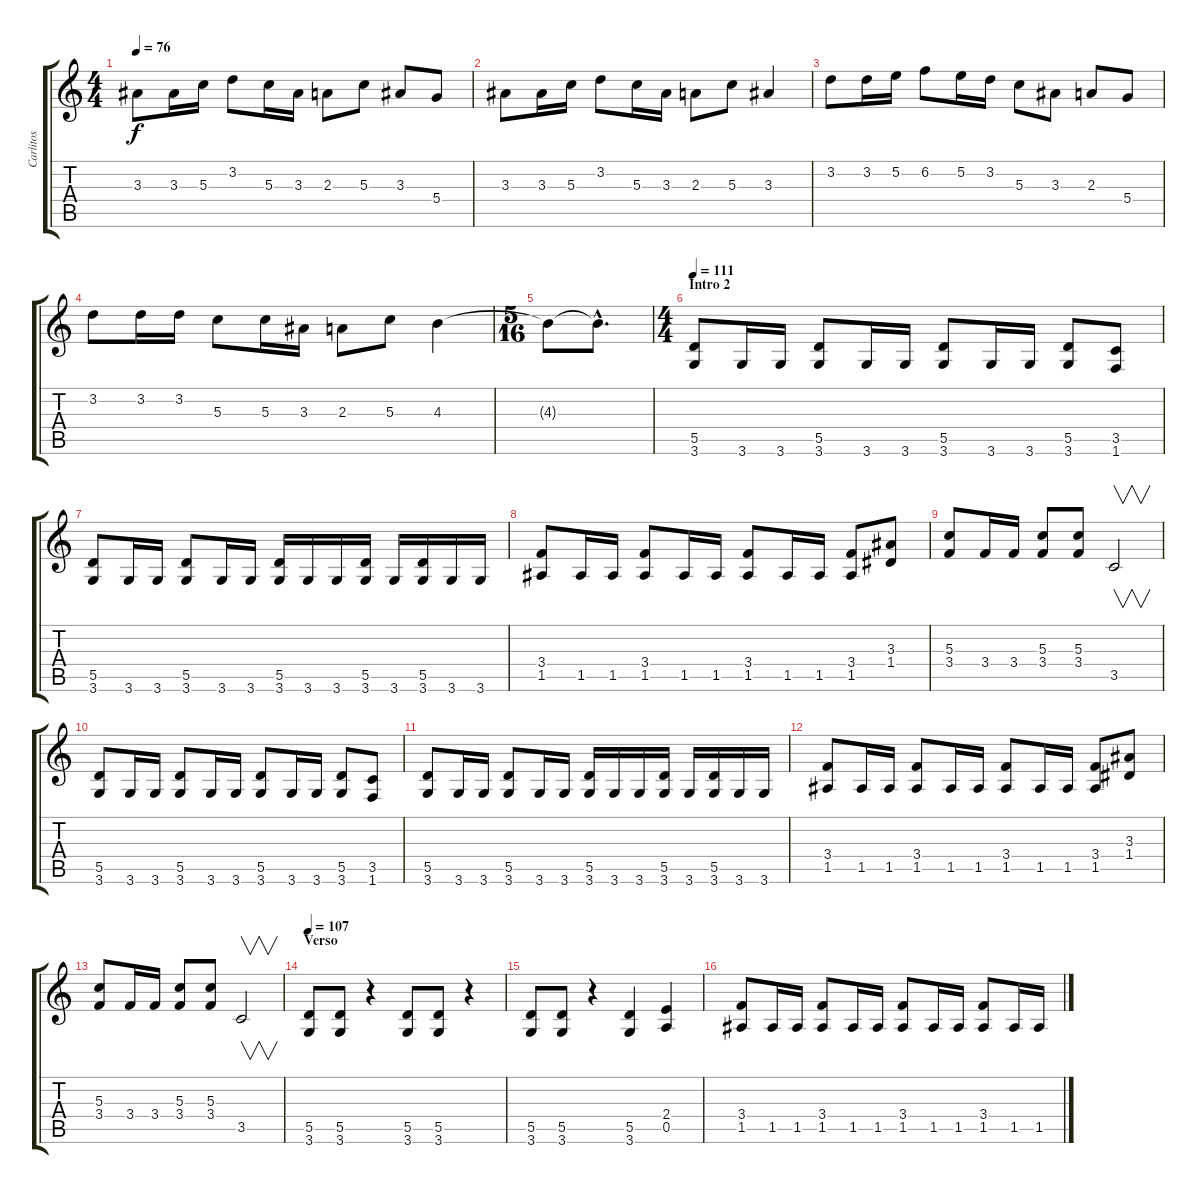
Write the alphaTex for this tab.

\track ("Carlitos" "Carlitos") {instrument distortionguitar}
\staff {score tabs}
\tuning (E4 B3 G3 D3 A2 E2) {hide}
\ts (4 4)
\tempo 76
\clef g2
\ks c
3.3.8{dy f} 3.3.16 5.3.16 3.2.8 5.3.16 3.3.16 2.3.8 5.3.8 3.3.8 5.4.8 |
3.3.8 3.3.16 5.3.16 3.2.8 5.3.16 3.3.16 2.3.8 5.3.8 3.3.4 |
3.2.8 3.2.16 5.2.16 6.2.8 5.2.16 3.2.16 5.3.8 3.3.8 2.3.8 5.4.8 |
3.2.8 3.2.16 3.2.16 5.3.8 5.3.16 3.3.16 2.3.8 5.3.8 4.3.4 |
\ts (5 16)
4.3{t}.8 4.3{hac t}.8{d} |
\ts (4 4)
\section ("" "Intro 2")
\tempo 111
(5.5 3.6).8{volume 13 instrument distortionguitar} 3.6.16 3.6.16 (5.5 3.6).8 3.6.16 3.6.16 (5.5 3.6).8 3.6.16 3.6.16 (5.5 3.6).8 (3.5 1.6).8 |
(5.5 3.6).8 3.6.16 3.6.16 (5.5 3.6).8 3.6.16 3.6.16 (5.5 3.6).16 3.6.16 3.6.16 (5.5 3.6).16 3.6.16 (5.5 3.6).16 3.6.16 3.6.16 |
(3.4 1.5).8 1.5.16 1.5.16 (3.4 1.5).8 1.5.16 1.5.16 (3.4 1.5).8 1.5.16 1.5.16 (3.4 1.5).8 (3.3 1.4).8 |
(5.3 3.4).8 3.4.16 3.4.16 (5.3 3.4).8 (5.3 3.4).8 3.5.2{v instrument guitarharmonics} |
(5.5 3.6).8{instrument distortionguitar} 3.6.16 3.6.16 (5.5 3.6).8 3.6.16 3.6.16 (5.5 3.6).8 3.6.16 3.6.16 (5.5 3.6).8 (3.5 1.6).8 |
(5.5 3.6).8 3.6.16 3.6.16 (5.5 3.6).8 3.6.16 3.6.16 (5.5 3.6).16 3.6.16 3.6.16 (5.5 3.6).16 3.6.16 (5.5 3.6).16 3.6.16 3.6.16 |
(3.4 1.5).8 1.5.16 1.5.16 (3.4 1.5).8 1.5.16 1.5.16 (3.4 1.5).8 1.5.16 1.5.16 (3.4 1.5).8 (3.3 1.4).8 |
(5.3 3.4).8 3.4.16 3.4.16 (5.3 3.4).8 (5.3 3.4).8 3.5.2{v instrument guitarharmonics} |
\section ("" "Verso")
\tempo 107
(5.5 3.6).8{instrument distortionguitar} (5.5 3.6).8 r.4 (5.5 3.6).8 (5.5 3.6).8 r.4 |
(5.5 3.6).8 (5.5 3.6).8 r.4 (5.5 3.6).4 (2.4 0.5).4 |
(3.4 1.5).8 1.5.16 1.5.16 (3.4 1.5).8 1.5.16 1.5.16 (3.4 1.5).8 1.5.16 1.5.16 (3.4 1.5).8 1.5.16 1.5.16
